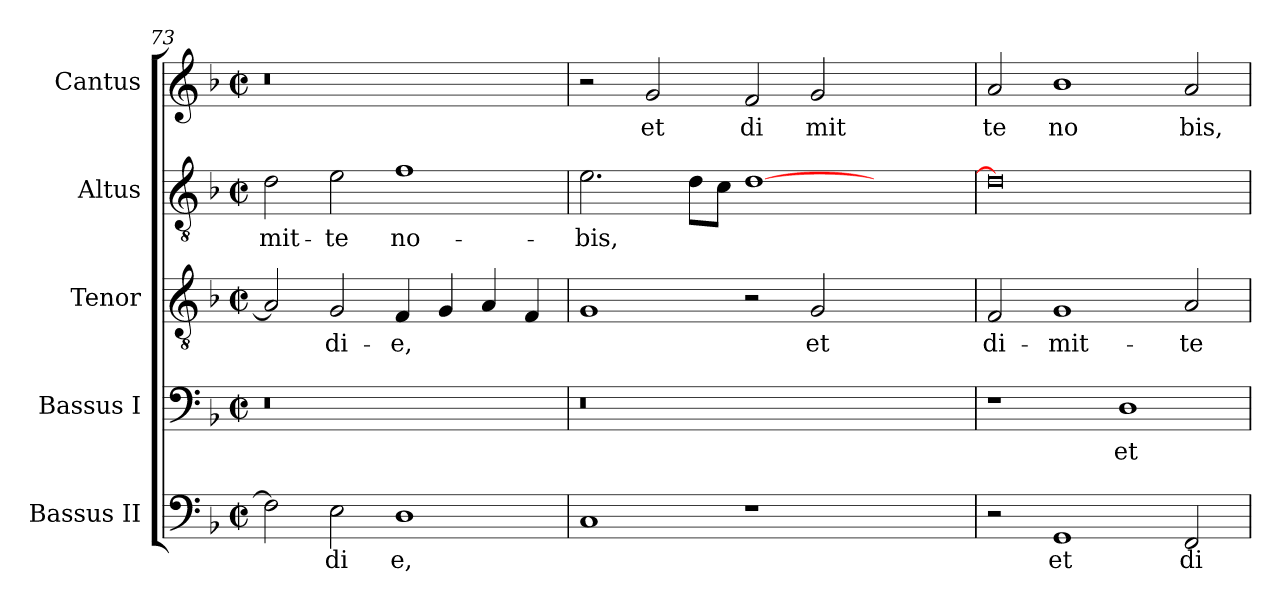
**kern	**text	**kern	**text	**kern	**text	**kern	**text	**kern	**text
*part5	*part5	*part4	*part4	*part3	*part3	*part2	*part2	*part1	*part1
*staff5	*staff5	*staff4	*staff4	*staff3	*staff3	*staff2	*staff2	*staff1	*staff1
*I"Bassus II	*	*I"Bassus I	*	*I"Tenor	*	*I"Altus	*	*I"Cantus	*
*clefF4	*	*clefF4	*	*clefGv2	*	*clefGv2	*	*clefG2	*
*k[b-]	*	*k[b-]	*	*k[b-]	*	*k[b-]	*	*k[b-]	*
*F:	*	*F:	*	*F:	*	*F:	*	*F:	*
*M2/2	*	*M2/2	*	*M2/2	*	*M2/2	*	*M2/2	*
*met(c|)	*	*met(c|)	*	*met(c|)	*	*met(c|)	*	*met(c|)	*
=73	=73	=73	=73	=73	=73	=73	=73	=73	=73
!	!	!	!	!	!	!	!LO:LY:b:cj	!	!
2F\]	.	0r	.	2A/]	.	2d\	-mit-	0r	.
!	!LO:LY:b:cj	!	!	!	!LO:LY:b:cj	!	!LO:LY:b:cj	!	!
2E\	di	.	.	2G/	-di-	2e\	-te	.	.
!	!LO:LY:b:cj	!	!	!	!LO:LY:b:cj	!	!LO:LY:b:cj	!	!
1D	e,	.	.	4F/	-e,	1f	no-	.	.
.	.	.	.	4G/	.	.	.	.	.
.	.	.	.	4A/	.	.	.	.	.
.	.	.	.	4F/	.	.	.	.	.
!!LO:LB:g=z
=74	=74	=74	=74	=74	=74	=74	=74	=74	=74
!	!	!	!	!	!	!	!LO:LY:b	!	!
1C	.	0r	.	1G	.	2.e\	-bis,	2r	.
!	!	!	!	!	!	!	!	!	!LO:LY:b:cj
.	.	.	.	.	.	.	.	2g/	et
.	.	.	.	.	.	8d\L	.	.	.
.	.	.	.	.	.	8c\J	.	.	.
!LO:N:vis=1	!	!	!	!	!	!	!	!	!LO:LY:b:cj
0r	.	.	.	2r	.	[>1d	.	2f/	di
!	!	!	!	!	!LO:LY:b:cj	!	!	!	!LO:LY:b:cj
.	.	.	.	2G/	et	.	.	2g/	mit
.	.	1ryy	.	1ryy	.	1ryy	.	1ryy	.
=75	=75	=75	=75	=75	=75	=75	=75	=75	=75
!	!	!	!	!	!LO:LY:b:cj	!	!	!	!LO:LY:b:cj
2r	.	1r	.	2F/	di-	0d]	.	2a/	te
!	!LO:LY:b:cj	!	!	!	!LO:LY:b:cj	!	!	!	!LO:LY:b:cj
1GG	et	.	.	1G	-mit-	.	.	1b-	no
!	!	!	!LO:LY:b:cj	!	!	!	!	!	!
.	.	1D	et	.	.	.	.	.	.
!	!LO:LY:b:cj	!	!	!	!LO:LY:b:cj	!	!	!	!LO:LY:b:cj
2FF/	di-	.	.	2A/	-te	.	.	2a/	bis,
=	=	=	=	=	=	=	=	=	=
*-	*-	*-	*-	*-	*-	*-	*-	*-	*-
